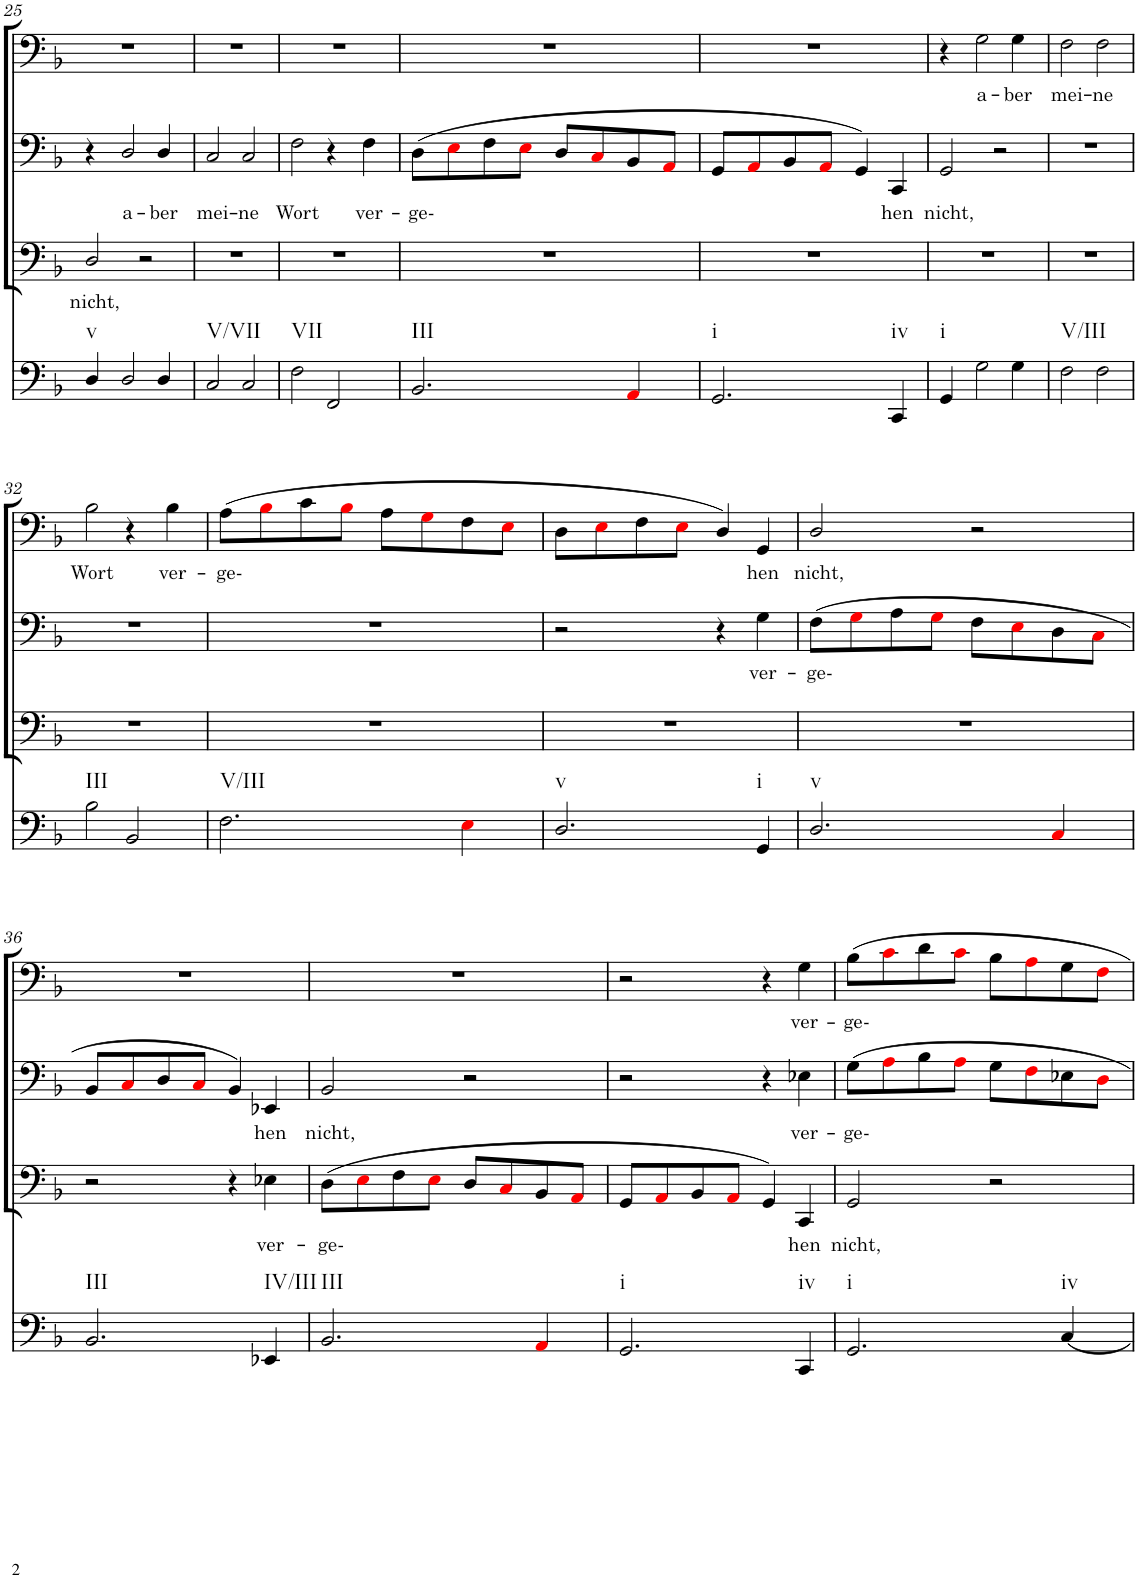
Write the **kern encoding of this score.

**kern	**kern	**text	**kern	**text	**kern	**text
*part4	*part3	*part3	*part2	*part2	*part1	*part1
*staff4	*staff3	*staff3	*staff2	*staff2	*staff1	*staff1
*I"Continuo	*I"Bass III	*	*I"Bass II	*	*I"Bass I	*
!!LO:PB:g=z
*clefF4	*clefF4	*	*clefF4	*	*clefF4	*
*k[b-]	*k[b-]	*	*k[b-]	*	*k[b-]	*
*M4/4	*M4/4	*	*M4/4	*	*M4/4	*
=25	=25	=25	=25	=25	=25	=25
!LO:TX:b:t=v	!	!	!	!	!	!
!	!	!LO:LY:b	!	!	!	!
4D/	2D/	nicht,	4r	.	1r	.
!	!	!	!	!LO:LY:b	!	!
2D/	.	.	2D/	a-	.	.
.	2r	.	.	.	.	.
!	!	!	!	!LO:LY:b	!	!
4D/	.	.	4D/	ber	.	.
=26	=26	=26	=26	=26	=26	=26
!LO:TX:b:t=V/VII	!	!	!	!	!	!
!	!	!	!	!LO:LY:b	!	!
2C/	1r	.	2C/	mei-	1r	.
!	!	!	!	!LO:LY:b	!	!
2C/	.	.	2C/	ne	.	.
=27	=27	=27	=27	=27	=27	=27
!LO:TX:b:t=VII	!	!	!	!	!	!
!	!	!	!	!LO:LY:b	!	!
2F\	1r	.	2F\	Wort	1r	.
2FF/	.	.	4r	.	.	.
!	!	!	!	!LO:LY:b	!	!
.	.	.	4F\	ver-	.	.
=28	=28	=28	=28	=28	=28	=28
!LO:TX:b:t=III	!	!	!	!	!	!
!	!	!	!	!LO:LY:b	!	!
2.BB-/	1r	.	(8D\L	ge-	1r	.
.	.	.	8Ei\	.	.	.
.	.	.	8F\	.	.	.
.	.	.	8Ei\J	.	.	.
.	.	.	8D/L	.	.	.
.	.	.	8Ci/	.	.	.
4AAi/	.	.	8BB-/	.	.	.
.	.	.	8AAi/J	.	.	.
=29	=29	=29	=29	=29	=29	=29
!LO:TX:b:t=i	!	!	!	!	!	!
2.GG/	1r	.	8GG/L	.	1r	.
.	.	.	8AAi/	.	.	.
.	.	.	8BB-/	.	.	.
.	.	.	8AAi/J	.	.	.
.	.	.	4GG/)	.	.	.
!LO:TX:b:t=iv	!	!	!	!	!	!
!	!	!	!	!LO:LY:b	!	!
4CC/	.	.	4CC/	hen	.	.
=30	=30	=30	=30	=30	=30	=30
!LO:TX:b:t=i	!	!	!	!	!	!
!	!	!	!	!LO:LY:b	!	!
4GG/	1r	.	2GG/	nicht,	4r	.
!	!	!	!	!	!	!LO:LY:b
2G\	.	.	.	.	2G\	a-
.	.	.	2r	.	.	.
!	!	!	!	!	!	!LO:LY:b
4G\	.	.	.	.	4G\	ber
=31	=31	=31	=31	=31	=31	=31
!LO:TX:b:t=V/III	!	!	!	!	!	!
!	!	!	!	!	!	!LO:LY:b
2F\	1r	.	1r	.	2F\	mei-
!	!	!	!	!	!	!LO:LY:b
2F\	.	.	.	.	2F\	ne
!!LO:LB:g=z
=32	=32	=32	=32	=32	=32	=32
!LO:TX:b:t=III	!	!	!	!	!	!
!	!	!	!	!	!	!LO:LY:b
2B-\	1r	.	1r	.	2B-\	Wort
2BB-/	.	.	.	.	4r	.
!	!	!	!	!	!	!LO:LY:b
.	.	.	.	.	4B-\	ver-
=33	=33	=33	=33	=33	=33	=33
!LO:TX:b:t=V/III	!	!	!	!	!	!
!	!	!	!	!	!	!LO:LY:b
2.F\	1r	.	1r	.	(8A\L	ge-
.	.	.	.	.	8B-i\	.
.	.	.	.	.	8c\	.
.	.	.	.	.	8B-i\J	.
.	.	.	.	.	8A\L	.
.	.	.	.	.	8Gi\	.
4Ei\	.	.	.	.	8F\	.
.	.	.	.	.	8Ei\J	.
=34	=34	=34	=34	=34	=34	=34
!LO:TX:b:t=v	!	!	!	!	!	!
2.D/	1r	.	2r	.	8D\L	.
.	.	.	.	.	8Ei\	.
.	.	.	.	.	8F\	.
.	.	.	.	.	8Ei\J	.
.	.	.	4r	.	4D/)	.
!LO:TX:b:t=i	!	!	!	!	!	!
!	!	!	!	!LO:LY:b	!	!LO:LY:b
4GG/	.	.	4G\	ver-	4GG/	hen
=35	=35	=35	=35	=35	=35	=35
!LO:TX:b:t=v	!	!	!	!	!	!
!	!	!	!	!LO:LY:b	!	!LO:LY:b
2.D/	1r	.	(8F\L	ge-	2D/	nicht,
.	.	.	8Gi\	.	.	.
.	.	.	8A\	.	.	.
.	.	.	8Gi\J	.	.	.
.	.	.	8F\L	.	2r	.
.	.	.	8Ei\	.	.	.
4Ci/	.	.	8D\	.	.	.
.	.	.	8Ci\J	.	.	.
!!LO:LB:g=z
=36	=36	=36	=36	=36	=36	=36
!LO:TX:b:t=III	!	!	!	!	!	!
2.BB-/	2r	.	8BB-/L	.	1r	.
.	.	.	8Ci/	.	.	.
.	.	.	8D/	.	.	.
.	.	.	8Ci/J	.	.	.
.	4r	.	4BB-/)	.	.	.
!LO:TX:b:t=IV/III	!	!	!	!	!	!
!	!	!LO:LY:b	!	!LO:LY:b	!	!
4EE-X/	4E-X\	ver-	4EE-X/	hen	.	.
=37	=37	=37	=37	=37	=37	=37
!LO:TX:b:t=III	!	!	!	!	!	!
!	!	!LO:LY:b	!	!LO:LY:b	!	!
2.BB-/	(8D\L	ge-	2BB-/	nicht,	1r	.
.	8Ei\	.	.	.	.	.
.	8F\	.	.	.	.	.
.	8Ei\J	.	.	.	.	.
.	8D/L	.	2r	.	.	.
.	8Ci/	.	.	.	.	.
4AAi/	8BB-/	.	.	.	.	.
.	8AAi/J	.	.	.	.	.
=38	=38	=38	=38	=38	=38	=38
!LO:TX:b:t=i	!	!	!	!	!	!
2.GG/	8GG/L	.	2r	.	2r	.
.	8AAi/	.	.	.	.	.
.	8BB-/	.	.	.	.	.
.	8AAi/J	.	.	.	.	.
.	4GG/)	.	4r	.	4r	.
!LO:TX:b:t=iv	!	!	!	!	!	!
!	!	!LO:LY:b	!	!LO:LY:b	!	!LO:LY:b
4CC/	4CC/	hen	4E-X\	ver-	4G\	ver-
=39	=39	=39	=39	=39	=39	=39
!LO:TX:b:t=i	!	!	!	!	!	!
!	!	!LO:LY:b	!	!LO:LY:b	!	!LO:LY:b
2.GG/	2GG/	nicht,	8G\L	ge-	8B-\L	ge-
.	.	.	8Ai\	.	8ci\	.
.	.	.	8B-\	.	8d\	.
.	.	.	8Ai\J	.	8ci\J	.
.	2r	.	8G\L	.	8B-\L	.
.	.	.	8Fi\	.	8Ai\	.
!LO:TX:b:t=iv	!	!	!	!	!	!
[4C/	.	.	8E-X\	.	8G\	.
.	.	.	8Di\J	.	8Fi\J	.
=	=	=	=	=	=	=
*-	*-	*-	*-	*-	*-	*-
